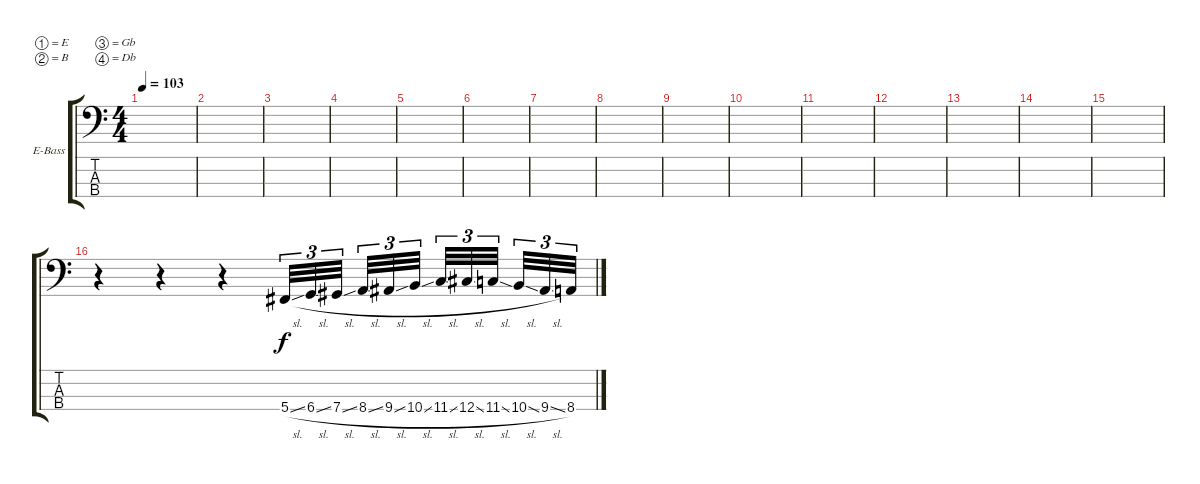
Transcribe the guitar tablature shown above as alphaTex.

\bracketExtendMode groupsimilarinstruments
\firstSystemTrackNameOrientation horizontal
\otherSystemsTrackNameOrientation horizontal
\track ("Bass" "E-Bass") {instrument electricbassfinger}
\staff {score tabs}
\tuning (E2 B1 Gb1 Db1)
\ts (4 4)
\tempo 103
\clef f4
\ks c
|
|
|
|
|
|
|
|
|
|
|
|
|
|
|
r.4 r.4 r.4 5.4{sl}.32{tu (3 2)} 6.4{sl}.32{tu (3 2)} 7.4{sl}.32{tu (3 2)} 8.4{sl}.32{tu (3 2)} 9.4{sl}.32{tu (3 2)} 10.4{sl}.32{tu (3 2)} 11.4{sl}.32{tu (3 2)} 12.4{sl}.32{tu (3 2)} 11.4{sl}.32{tu (3 2)} 10.4{sl}.32{tu (3 2)} 9.4{sl}.32{tu (3 2)} 8.4.32{tu (3 2)}
